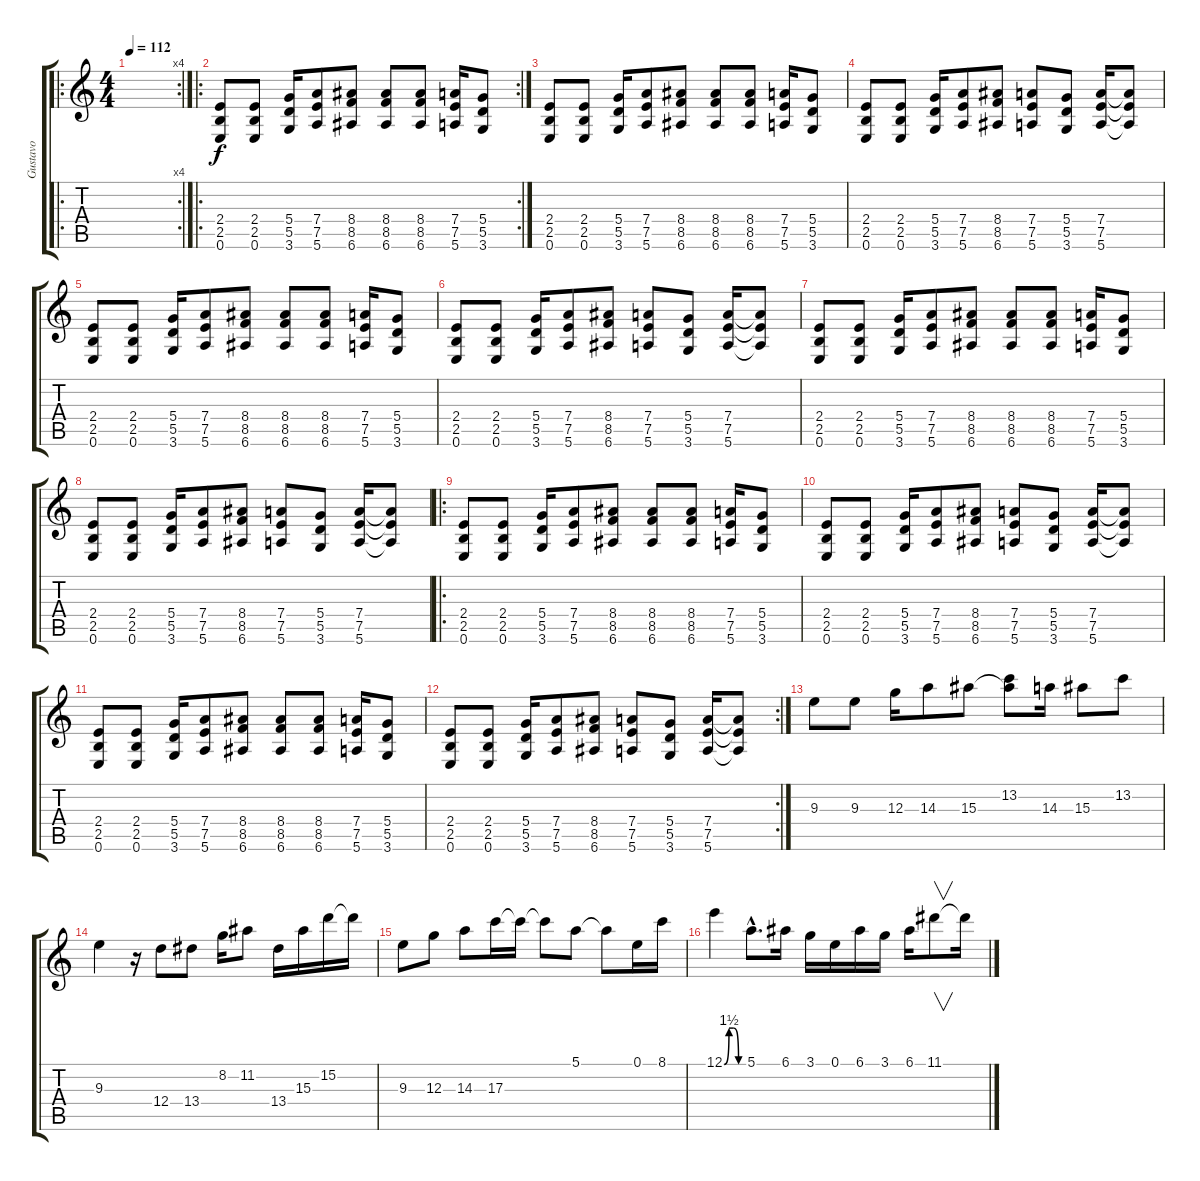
\track ("Gustavo" "Gustavo") {instrument distortionguitar}
\staff {score tabs}
\tuning (E4 B3 G3 D3 A2 E2) {hide}
\ro
\rc 4
\ts (4 4)
\tempo 112
\clef g2
\ks c
|
\ro
\rc 2
(2.4 2.5 0.6).8 (2.4 2.5 0.6).8 (5.4 5.5 3.6).16 (7.4 7.5 5.6).8 (8.4 8.5 6.6).8 (8.4 8.5 6.6).8 (8.4 8.5 6.6).8 (7.4 7.5 5.6).16 (5.4 5.5 3.6).8 |
(2.4 2.5 0.6).8 (2.4 2.5 0.6).8 (5.4 5.5 3.6).16 (7.4 7.5 5.6).8 (8.4 8.5 6.6).8 (8.4 8.5 6.6).8 (8.4 8.5 6.6).8 (7.4 7.5 5.6).16 (5.4 5.5 3.6).8 |
(2.4 2.5 0.6).8 (2.4 2.5 0.6).8 (5.4 5.5 3.6).16 (7.4 7.5 5.6).8 (8.4 8.5 6.6).8 (7.4 7.5 5.6).8 (5.4 5.5 3.6).8 (7.4 7.5 5.6).16 (7.4{t} 7.5{t} 5.6{t}).8 |
(2.4 2.5 0.6).8 (2.4 2.5 0.6).8 (5.4 5.5 3.6).16 (7.4 7.5 5.6).8 (8.4 8.5 6.6).8 (8.4 8.5 6.6).8 (8.4 8.5 6.6).8 (7.4 7.5 5.6).16 (5.4 5.5 3.6).8 |
(2.4 2.5 0.6).8 (2.4 2.5 0.6).8 (5.4 5.5 3.6).16 (7.4 7.5 5.6).8 (8.4 8.5 6.6).8 (7.4 7.5 5.6).8 (5.4 5.5 3.6).8 (7.4 7.5 5.6).16 (7.4{t} 7.5{t} 5.6{t}).8 |
(2.4 2.5 0.6).8 (2.4 2.5 0.6).8 (5.4 5.5 3.6).16 (7.4 7.5 5.6).8 (8.4 8.5 6.6).8 (8.4 8.5 6.6).8 (8.4 8.5 6.6).8 (7.4 7.5 5.6).16 (5.4 5.5 3.6).8 |
(2.4 2.5 0.6).8 (2.4 2.5 0.6).8 (5.4 5.5 3.6).16 (7.4 7.5 5.6).8 (8.4 8.5 6.6).8 (7.4 7.5 5.6).8 (5.4 5.5 3.6).8 (7.4 7.5 5.6).16 (7.4{t} 7.5{t} 5.6{t}).8 |
\ro
(2.4 2.5 0.6).8 (2.4 2.5 0.6).8 (5.4 5.5 3.6).16 (7.4 7.5 5.6).8 (8.4 8.5 6.6).8 (8.4 8.5 6.6).8 (8.4 8.5 6.6).8 (7.4 7.5 5.6).16 (5.4 5.5 3.6).8 |
(2.4 2.5 0.6).8 (2.4 2.5 0.6).8 (5.4 5.5 3.6).16 (7.4 7.5 5.6).8 (8.4 8.5 6.6).8 (7.4 7.5 5.6).8 (5.4 5.5 3.6).8 (7.4 7.5 5.6).16 (7.4{t} 7.5{t} 5.6{t}).8 |
(2.4 2.5 0.6).8 (2.4 2.5 0.6).8 (5.4 5.5 3.6).16 (7.4 7.5 5.6).8 (8.4 8.5 6.6).8 (8.4 8.5 6.6).8 (8.4 8.5 6.6).8 (7.4 7.5 5.6).16 (5.4 5.5 3.6).8 |
\rc 2
(2.4 2.5 0.6).8 (2.4 2.5 0.6).8 (5.4 5.5 3.6).16 (7.4 7.5 5.6).8 (8.4 8.5 6.6).8 (7.4 7.5 5.6).8 (5.4 5.5 3.6).8 (7.4 7.5 5.6).16 (7.4{t} 7.5{t} 5.6{t}).8 |
9.3.8 9.3.8 12.3.16 14.3.8 15.3.8 (13.2 15.3{t}).8 14.3.16 15.3.8 13.2.8 |
9.3.4 r.16 12.4.8 13.4.8 8.2.16 11.2.8 13.4.16 15.3.16 15.2.16 15.2{t}.16 |
9.3.8 12.3.8 14.3.8 17.3.16 17.3{t}.16 17.3{t}.8 5.1.8 5.1{t}.8 0.1.16 8.1.16 |
12.1{be (custom 0 0 15 6 30 6 45 0 60 0)}.4 5.1{hac}.8{d} 6.1.16 3.1.16 0.1.16 6.1.16 3.1.16 6.1.16 11.1.8{v} 11.1{t}.16
